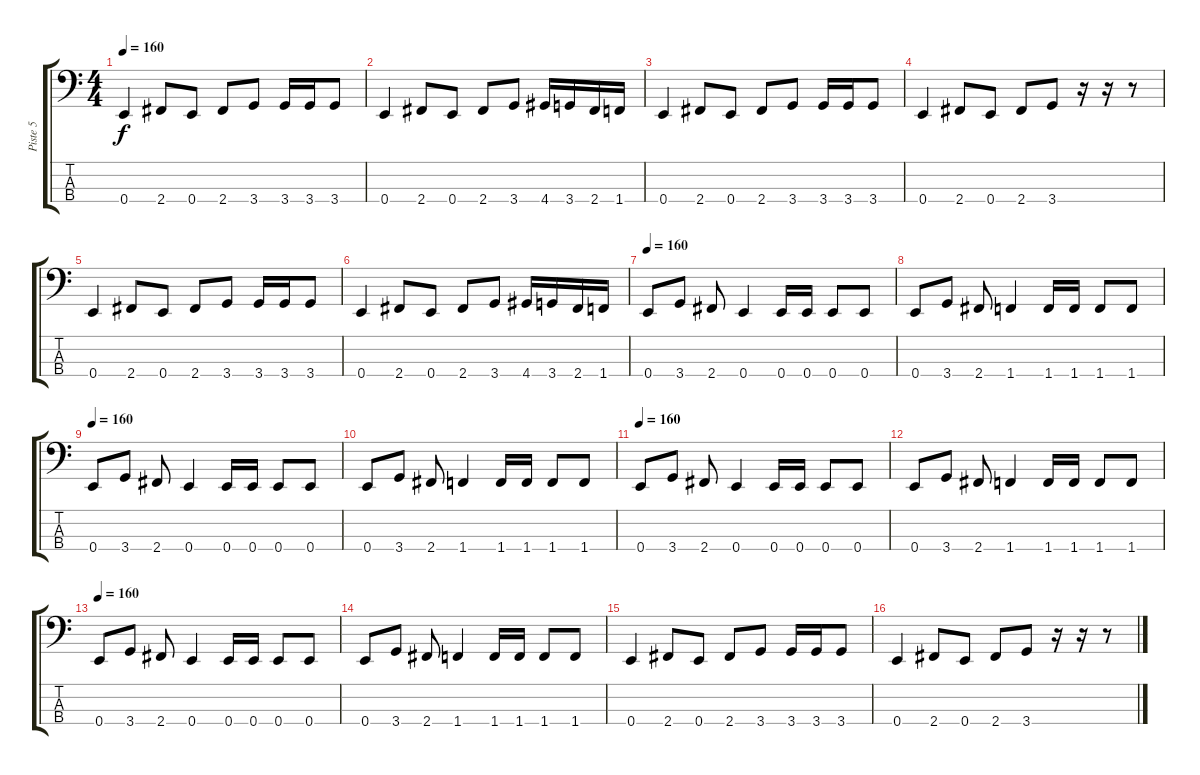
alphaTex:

\track ("Piste 5" "Piste 5") {instrument electricbasspick}
\staff {score tabs}
\tuning (G2 D2 A1 E1) {hide}
\ts (4 4)
\tempo 160
\clef f4
\ks c
0.4.4{dy f} 2.4.8 0.4.8 2.4.8 3.4.8 3.4.16 3.4.16 3.4.8 |
0.4.4 2.4.8 0.4.8 2.4.8 3.4.8 4.4.16 3.4.16 2.4.16 1.4.16 |
0.4.4 2.4.8 0.4.8 2.4.8 3.4.8 3.4.16 3.4.16 3.4.8 |
0.4.4 2.4.8 0.4.8 2.4.8 3.4.8 r.16 r.16 r.8 |
0.4.4 2.4.8 0.4.8 2.4.8 3.4.8 3.4.16 3.4.16 3.4.8 |
0.4.4 2.4.8 0.4.8 2.4.8 3.4.8 4.4.16 3.4.16 2.4.16 1.4.16 |
\tempo 160
0.4.8 3.4.8 2.4.8 0.4.4 0.4.16 0.4.16 0.4.8 0.4.8 |
0.4.8 3.4.8 2.4.8 1.4.4 1.4.16 1.4.16 1.4.8 1.4.8 |
\tempo 160
0.4.8 3.4.8 2.4.8 0.4.4 0.4.16 0.4.16 0.4.8 0.4.8 |
0.4.8 3.4.8 2.4.8 1.4.4 1.4.16 1.4.16 1.4.8 1.4.8 |
\tempo 160
0.4.8 3.4.8 2.4.8 0.4.4 0.4.16 0.4.16 0.4.8 0.4.8 |
0.4.8 3.4.8 2.4.8 1.4.4 1.4.16 1.4.16 1.4.8 1.4.8 |
\tempo 160
0.4.8 3.4.8 2.4.8 0.4.4 0.4.16 0.4.16 0.4.8 0.4.8 |
0.4.8 3.4.8 2.4.8 1.4.4 1.4.16 1.4.16 1.4.8 1.4.8 |
0.4.4 2.4.8 0.4.8 2.4.8 3.4.8 3.4.16 3.4.16 3.4.8 |
0.4.4 2.4.8 0.4.8 2.4.8 3.4.8 r.16 r.16 r.8
